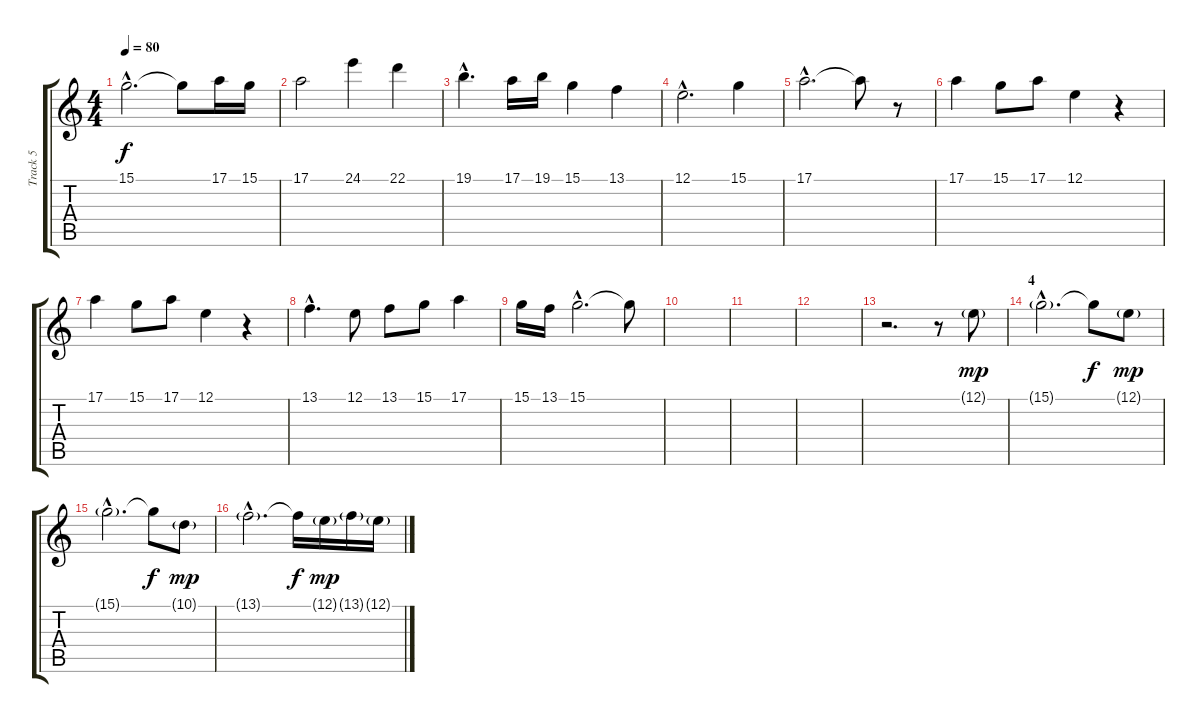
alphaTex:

\track ("Track 5" "Track 5") {instrument flute}
\staff {score tabs}
\tuning (E4 B3 G3 D3 A2 E2) {hide}
\ts (4 4)
\tempo 80
\clef g2
\ks c
15.1{hac}.2{d dy f} 15.1{t}.8 17.1.16 15.1.16 |
17.1.2 24.1.4 22.1.4 |
19.1{hac}.4{d} 17.1.16 19.1.16 15.1.4 13.1.4 |
12.1{hac}.2{d} 15.1.4 |
17.1{hac}.2{d} 17.1{t}.8 r.8 |
17.1.4 15.1.8 17.1.8 12.1.4 r.4 |
17.1.4 15.1.8 17.1.8 12.1.4 r.4 |
13.1{hac}.4{d} 12.1.8 13.1.8 15.1.8 17.1.4 |
15.1.16 13.1.16 15.1{hac}.2{d} 15.1{t}.8 |
|
|
|
r.2{d} r.8 12.1{g}.8{dy mp} |
\section ("" "4")
15.1{g hac}.2{d} 15.1{t}.8{dy f} 12.1{g}.8{dy mp} |
15.1{g hac}.2{d} 15.1{t}.8{dy f} 10.1{g}.8{dy mp} |
13.1{g hac}.2{d} 13.1{t}.16{dy f} 12.1{g}.16{dy mp} 13.1{g}.16 12.1{g}.16
